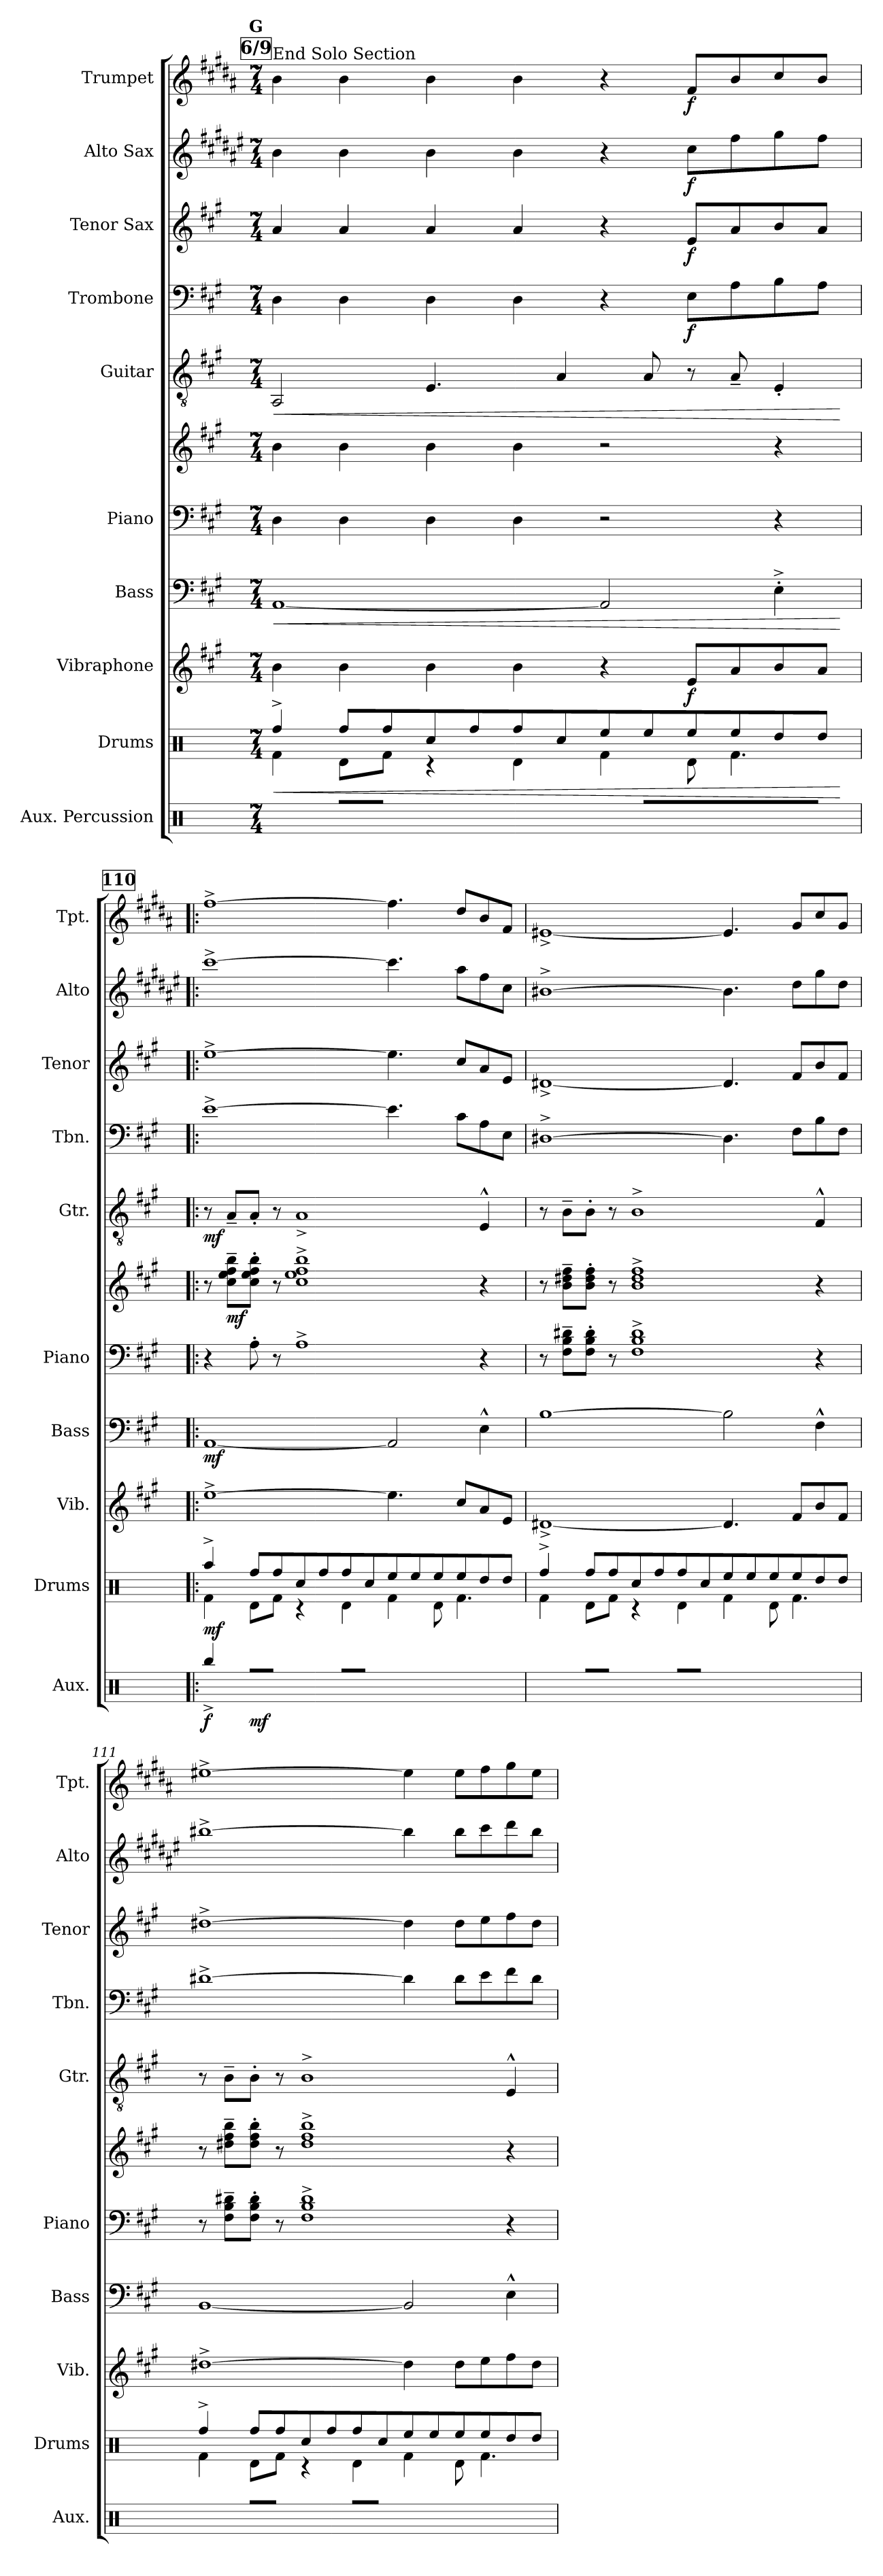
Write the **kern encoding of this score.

**kern	**dynam	**kern	**dynam	**kern	**dynam	**kern	**dynam	**kern	**kern	**dynam	**kern	**dynam	**kern	**dynam	**kern	**dynam	**kern	**dynam	**kern	**dynam
*part10	*part10	*part9	*part9	*part8	*part8	*part7	*part7	*part6	*part6	*part6	*part5	*part5	*part4	*part4	*part3	*part3	*part2	*part2	*part1	*part1
*staff11	*staff11	*staff10	*staff10	*staff9	*staff9	*staff8	*staff8	*staff7	*staff6	*staff6/7	*staff5	*staff5	*staff4	*staff4	*staff3	*staff3	*staff2	*staff2	*staff1	*staff1
*I"Aux. Percussion	*	*I"Drums	*	*I"Vibraphone	*	*I"Bass	*	*I"Piano	*	*	*I"Guitar	*	*I"Trombone	*	*I"Tenor Sax	*	*I"Alto Sax	*	*I"Trumpet	*
*I'Aux.	*	*I'Drums	*	*I'Vib.	*	*I'Bass	*	*I'Piano	*	*	*I'Gtr.	*	*I'Tbn.	*	*I'Tenor	*	*I'Alto	*	*I'Tpt.	*
*clefX	*	*clefX	*	*clefG2	*	*clefF4	*	*clefF4	*clefG2	*	*clefGv2	*	*clefF4	*	*clefG2	*	*clefG2	*	*clefG2	*
*	*	*	*	*	*	*ITrd7c12	*	*	*	*	*	*	*	*	*ITrd8c14	*	*ITrd5c9	*	*ITrd1c2	*
*k[]	*	*k[]	*	*k[f#c#g#]	*	*k[f#c#g#]	*	*k[f#c#g#]	*k[f#c#g#]	*	*k[f#c#g#]	*	*k[f#c#g#]	*	*k[f#c#g#]	*	*k[f#c#g#]	*	*k[f#c#g#]	*
*M7/4	*	*M7/4	*	*M7/4	*	*M7/4	*	*M7/4	*M7/4	*	*M7/4	*	*M7/4	*	*M7/4	*	*M7/4	*	*M7/4	*
!!LO:REH:place=s1:a:t=6/9
!!LO:REH:place=s1:a:enc=none:fs=15:t=G
=108	=108	=108	=108	=108	=108	=108	=108	=108	=108	=108	=108	=108	=108	=108	=108	=108	=108	=108	=108	=108
!	!	!	!	!	!	!	!	!	!	!	!	!	!	!	!	!	!	!	!LO:TX:a:t=End Solo Section	!
!	!	!	!LO:HP:b	!	!	!	!LO:HP:b	!	!	!	!	!LO:HP:b	!	!	!	!	!	!	!	!
*	*	*^	*	*	*	*	*	*	*	*	*	*	*	*	*	*	*	*	*	*
4R^/	.	4Rff^/	4Rf\	<	4b	.	[1AAA	<	4D	4b	.	2AA/	<	4D	.	4A	.	4d	.	4a	.
8R/L	.	8Rff/L	8Rd\L	.	4b	.	.	.	4D	4b	.	.	.	4D	.	4A	.	4d	.	4a	.
8R/J	.	8Rff/	8Rf\J	.	.	.	.	.	.	.	.	.	.	.	.	.	.	.	.	.	.
4R^/	.	8Rcc/	4r	.	4b	.	.	.	4D	4b	.	4.E/	.	4D	.	4A	.	4d	.	4a	.
.	.	8Rff/	.	.	.	.	.	.	.	.	.	.	.	.	.	.	.	.	.	.	.
8R/	.	8Rff/	4Rd\	.	4b	.	.	.	4D	4b	.	.	.	4D	.	4A	.	4d	.	4a	.
4R^/	.	8Rcc/	.	.	.	.	.	.	.	.	.	4A/	.	.	.	.	.	.	.	.	.
.	.	8Ree/	4Rf\	.	4r	.	2AAA/]	.	2r	2r	.	.	.	4r	.	4r	.	4r	.	4r	.
8R/L	.	8Ree/	.	.	.	.	.	.	.	.	.	8A/	.	.	.	.	.	.	.	.	.
!	!	!	!	!	!	!LO:DY:b	!	!	!	!	!	!	!	!	!LO:DY:b	!	!LO:DY:b	!	!LO:DY:b	!	!LO:DY:b
8R^/	.	8Ree/	8Rd\	.	8e/L	f	.	.	.	.	.	8r	.	8E\L	f	8E/L	f	8e\L	f	8e/L	f
8R/	.	8Ree/	4.Rf\	.	8a/	.	.	.	.	.	.	8A~/	.	8A\	.	8A/	.	8a\	.	8a/	.
8R^/	.	8Rdd/	.	.	8b/	.	4EE'^\	.	4r	4r	.	4E'/	.	8B\	.	8B/	.	8b\	.	8b/	.
8R/J	.	8Rdd/J	.	.	8a/J	.	.	.	.	.	.	.	.	8A\J	.	8A/J	.	8a\J	.	8a/J	.
*	*	*v	*v	*	*	*	*	*	*	*	*	*	*	*	*	*	*	*	*	*	*
.	.	.	[	.	.	.	[	.	.	.	.	[	.	.	.	.	.	.	.	.
!!LO:PB:g=z
!!LO:REH:place=s1:a:fs=14:t=110
=109!|:	=109!|:	=109!|:	=109!|:	=109!|:	=109!|:	=109!|:	=109!|:	=109!|:	=109!|:	=109!|:	=109!|:	=109!|:	=109!|:	=109!|:	=109!|:	=109!|:	=109!|:	=109!|:	=109!|:	=109!|:
*	*	*^	*	*	*	*	*	*	*	*	*	*	*	*	*	*	*	*	*	*
!	!LO:DY:b	!	!	!LO:DY:b	!	!	!	!LO:DY:b	!	!	!	!	!LO:DY:b	!	!	!	!	!	!	!	!
4Rbb^/	f	4Raa^/	4Rf\	mf	[1ee^	.	[1AAA	mf	4r	8r	.	8r	mf	[1e^	.	[1e^	.	[1ee^	.	[1ee^	.
!	!	!	!	!	!	!	!	!	!	!	!LO:DY:b	!	!	!	!	!	!	!	!	!	!
.	.	.	.	.	.	.	.	.	.	8cc#\~ 8ee\~ 8ff#\~ 8bb\~L	mf	8A~/L	.	.	.	.	.	.	.	.	.
!	!LO:DY:b	!	!	!	!	!	!	!	!	!	!	!	!	!	!	!	!	!	!	!	!
8R/L	mf	8Rff/L	8Rd\L	.	.	.	.	.	8A'\	8cc#\' 8ee\' 8ff#\' 8bb\'J	.	8A'/J	.	.	.	.	.	.	.	.	.
8R/J	.	8Rff/	8Rf\J	.	.	.	.	.	8r	8r	.	8r	.	.	.	.	.	.	.	.	.
4R^/	.	8Rcc/	4r	.	.	.	.	.	1A^	1cc#^ 1ee^ 1ff#^ 1bb^	.	1A^	.	.	.	.	.	.	.	.	.
.	.	8Rff/	.	.	.	.	.	.	.	.	.	.	.	.	.	.	.	.	.	.	.
8R/L	.	8Rff/	4Rd\	.	.	.	.	.	.	.	.	.	.	.	.	.	.	.	.	.	.
8R/J	.	8Rcc/	.	.	.	.	.	.	.	.	.	.	.	.	.	.	.	.	.	.	.
4R^/	.	8Ree/	4Rf\	.	4.ee\]	.	2AAA/]	.	.	.	.	.	.	4.e\]	.	4.e\]	.	4.ee\]	.	4.ee\]	.
.	.	8Ree/	.	.	.	.	.	.	.	.	.	.	.	.	.	.	.	.	.	.	.
8R/	.	8Ree/	8Rd\	.	.	.	.	.	.	.	.	.	.	.	.	.	.	.	.	.	.
4R^/	.	8Ree/	4.Rf\	.	8cc#/L	.	.	.	.	.	.	.	.	8c#\L	.	8c#/L	.	8cc#\L	.	8cc#/L	.
.	.	8Rdd/	.	.	8a/	.	4EE^^\	.	4r	4r	.	4E^^/	.	8A\	.	8A/	.	8a\	.	8a/	.
8R^/	.	8Rdd/J	.	.	8e/J	.	.	.	.	.	.	.	.	8E\J	.	8E/J	.	8e\J	.	8e/J	.
=110	=110	=110	=110	=110	=110	=110	=110	=110	=110	=110	=110	=110	=110	=110	=110	=110	=110	=110	=110	=110	=110
4R^/	.	4Rff^/	4Rf\	.	[1d#X^	.	[1BB	.	8r	8r	.	8r	.	[1D#X^	.	[1D#X^	.	[1d#X^	.	[1d#X^	.
.	.	.	.	.	.	.	.	.	8F#\~ 8B\~ 8d#X\~L	8b\~ 8dd#X\~ 8ff#\~L	.	8B~\L	.	.	.	.	.	.	.	.	.
8R/L	.	8Rff/L	8Rd\L	.	.	.	.	.	8F#\' 8B\' 8d#\'J	8b\' 8dd#\' 8ff#\'J	.	8B'\J	.	.	.	.	.	.	.	.	.
8R/J	.	8Rff/	8Rf\J	.	.	.	.	.	8r	8r	.	8r	.	.	.	.	.	.	.	.	.
4R^/	.	8Rcc/	4r	.	.	.	.	.	1F#^ 1B^ 1d#^	1b^ 1dd#^ 1ff#^	.	1B^	.	.	.	.	.	.	.	.	.
.	.	8Rff/	.	.	.	.	.	.	.	.	.	.	.	.	.	.	.	.	.	.	.
8R/L	.	8Rff/	4Rd\	.	.	.	.	.	.	.	.	.	.	.	.	.	.	.	.	.	.
8R/J	.	8Rcc/	.	.	.	.	.	.	.	.	.	.	.	.	.	.	.	.	.	.	.
4R^/	.	8Ree/	4Rf\	.	4.d#/]	.	2BB\]	.	.	.	.	.	.	4.D#\]	.	4.D#/]	.	4.d#\]	.	4.d#/]	.
.	.	8Ree/	.	.	.	.	.	.	.	.	.	.	.	.	.	.	.	.	.	.	.
8R/	.	8Ree/	8Rd\	.	.	.	.	.	.	.	.	.	.	.	.	.	.	.	.	.	.
4R^/	.	8Ree/	4.Rf\	.	8f#/L	.	.	.	.	.	.	.	.	8F#\L	.	8F#/L	.	8f#\L	.	8f#/L	.
.	.	8Rdd/	.	.	8b/	.	4FF#^^\	.	4r	4r	.	4F#^^/	.	8B\	.	8B/	.	8b\	.	8b/	.
8R^/	.	8Rdd/J	.	.	8f#/J	.	.	.	.	.	.	.	.	8F#\J	.	8F#/J	.	8f#\J	.	8f#/J	.
=111	=111	=111	=111	=111	=111	=111	=111	=111	=111	=111	=111	=111	=111	=111	=111	=111	=111	=111	=111	=111	=111
4R^/	.	4Rff^/	4Rf\	.	[1dd#X^	.	[1BBB	.	8r	8r	.	8r	.	[1d#X^	.	[1d#X^	.	[1dd#X^	.	[1dd#X^	.
.	.	.	.	.	.	.	.	.	8F#\~ 8B\~ 8d#X\~L	8dd#X\~ 8ff#\~ 8bb\~L	.	8B~\L	.	.	.	.	.	.	.	.	.
8R/L	.	8Rff/L	8Rd\L	.	.	.	.	.	8F#\' 8B\' 8d#\'J	8dd#\' 8ff#\' 8bb\'J	.	8B'\J	.	.	.	.	.	.	.	.	.
8R/J	.	8Rff/	8Rf\J	.	.	.	.	.	8r	8r	.	8r	.	.	.	.	.	.	.	.	.
4R^/	.	8Rcc/	4r	.	.	.	.	.	1F#^ 1B^ 1d#^	1dd#^ 1ff#^ 1bb^	.	1B^	.	.	.	.	.	.	.	.	.
.	.	8Rff/	.	.	.	.	.	.	.	.	.	.	.	.	.	.	.	.	.	.	.
8R/L	.	8Rff/	4Rd\	.	.	.	.	.	.	.	.	.	.	.	.	.	.	.	.	.	.
8R/J	.	8Rcc/	.	.	.	.	.	.	.	.	.	.	.	.	.	.	.	.	.	.	.
4R^/	.	8Ree/	4Rf\	.	4dd#\]	.	2BBB/]	.	.	.	.	.	.	4d#\]	.	4d#\]	.	4dd#\]	.	4dd#\]	.
.	.	8Ree/	.	.	.	.	.	.	.	.	.	.	.	.	.	.	.	.	.	.	.
8R/	.	8Ree/	8Rd\	.	8dd#\L	.	.	.	.	.	.	.	.	8d#\L	.	8d#\L	.	8dd#\L	.	8dd#\L	.
4R^/	.	8Ree/	4.Rf\	.	8ee\	.	.	.	.	.	.	.	.	8e\	.	8e\	.	8ee\	.	8ee\	.
.	.	8Rdd/	.	.	8ff#\	.	4EE^^\	.	4r	4r	.	4E^^/	.	8f#\	.	8f#\	.	8ff#\	.	8ff#\	.
8R^/	.	8Rdd/J	.	.	8dd#\J	.	.	.	.	.	.	.	.	8d#\J	.	8d#\J	.	8dd#\J	.	8dd#\J	.
*	*	*v	*v	*	*	*	*	*	*	*	*	*	*	*	*	*	*	*	*	*	*
=	=	=	=	=	=	=	=	=	=	=	=	=	=	=	=	=	=	=	=	=
*-	*-	*-	*-	*-	*-	*-	*-	*-	*-	*-	*-	*-	*-	*-	*-	*-	*-	*-	*-	*-
